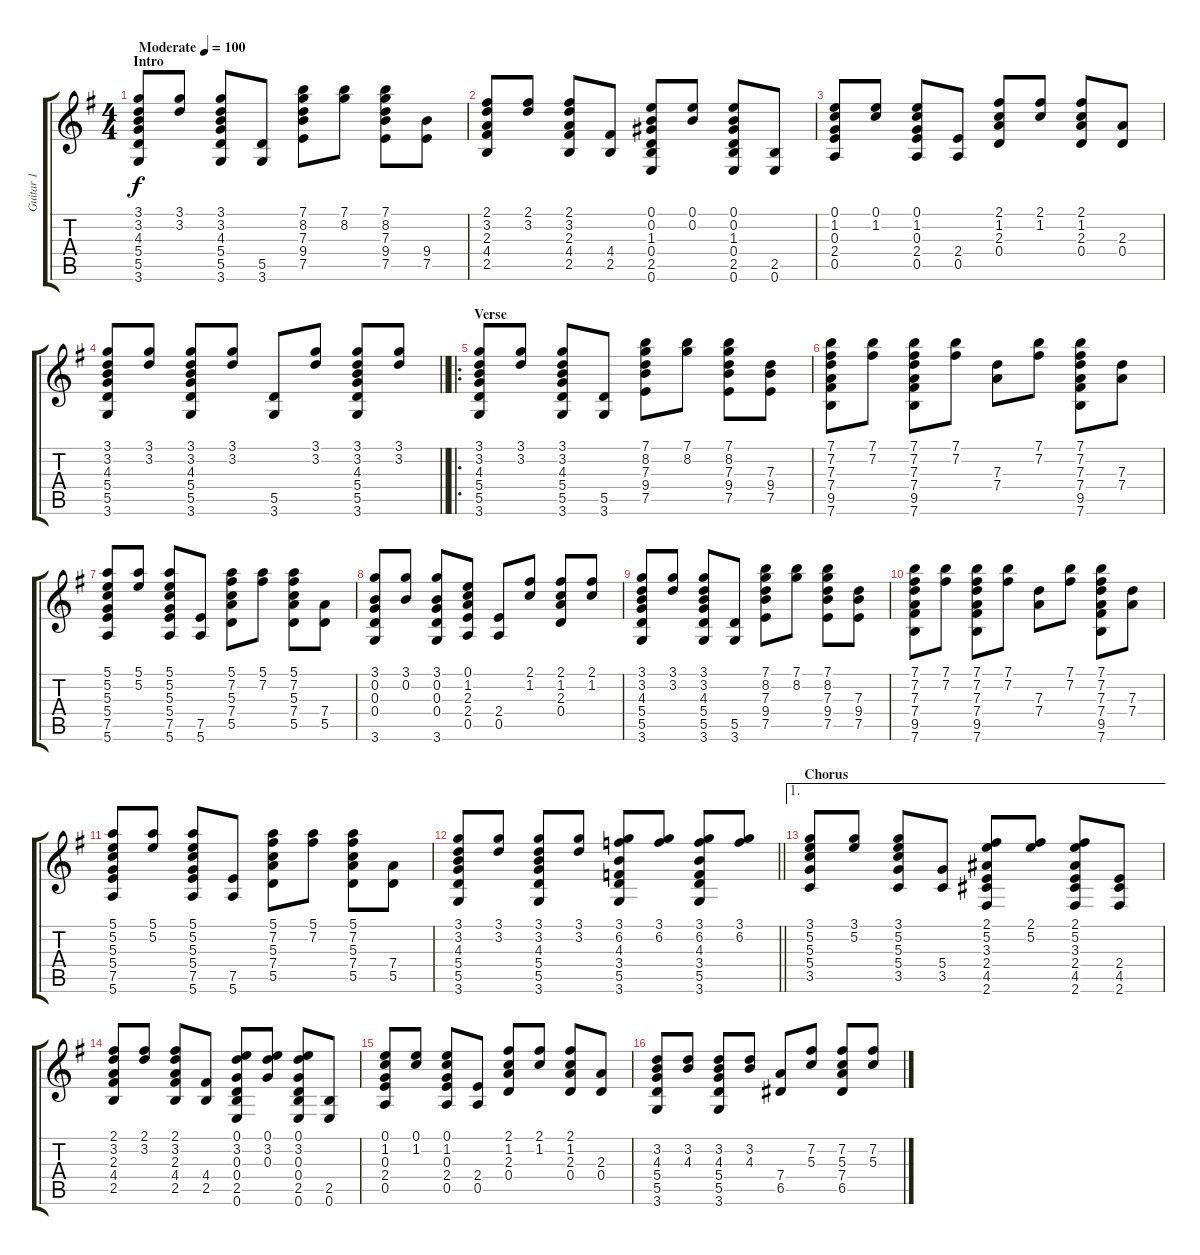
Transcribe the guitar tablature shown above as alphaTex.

\track ("Guitar 1" "Guitar 1") {instrument acousticguitarsteel}
\staff {score tabs}
\tuning (E4 B3 G3 D3 A2 E2) {hide}
\ts (4 4)
\section ("" "Intro")
\tempo (100 "Moderate")
\clef g2
\ks g
(3.1 3.2 4.3 5.4 5.5 3.6).8{dy f instrument acousticguitarsteel} (3.1 3.2).8 (3.1 3.2 4.3 5.4 5.5 3.6).8 (5.5 3.6).8 (7.1 8.2 7.3 9.4 7.5).8 (7.1 8.2).8 (7.1 8.2 7.3 9.4 7.5).8 (9.4 7.5).8 |
(2.1 3.2 2.3 4.4 2.5).8 (2.1 3.2).8 (2.1 3.2 2.3 4.4 2.5).8 (4.4 2.5).8 (0.1 0.2 1.3 0.4 2.5 0.6).8 (0.1 0.2).8 (0.1 0.2 1.3 0.4 2.5 0.6).8 (2.5 0.6).8 |
(0.1 1.2 0.3 2.4 0.5).8 (0.1 1.2).8 (0.1 1.2 0.3 2.4 0.5).8 (2.4 0.5).8 (2.1 1.2 2.3 0.4).8 (2.1 1.2).8 (2.1 1.2 2.3 0.4).8 (2.3 0.4).8 |
\barLineRight lightlight
(3.1 3.2 4.3 5.4 5.5 3.6).8 (3.1 3.2).8 (3.1 3.2 4.3 5.4 5.5 3.6).8 (3.1 3.2).8 (5.5 3.6).8 (3.1 3.2).8 (3.1 3.2 4.3 5.4 5.5 3.6).8 (3.1 3.2).8 |
\ro
\section ("" "Verse")
(3.1 3.2 4.3 5.4 5.5 3.6).8 (3.1 3.2).8 (3.1 3.2 4.3 5.4 5.5 3.6).8 (5.5 3.6).8 (7.1 8.2 7.3 9.4 7.5).8 (7.1 8.2).8 (7.1 8.2 7.3 9.4 7.5).8 (7.3 9.4 7.5).8 |
(7.1 7.2 7.3 7.4 9.5 7.6).8 (7.1 7.2).8 (7.1 7.2 7.3 7.4 9.5 7.6).8 (7.1 7.2).8 (7.3 7.4).8 (7.1 7.2).8 (7.1 7.2 7.3 7.4 9.5 7.6).8 (7.3 7.4).8 |
(5.1 5.2 5.3 5.4 7.5 5.6).8 (5.1 5.2).8 (5.1 5.2 5.3 5.4 7.5 5.6).8 (7.5 5.6).8 (5.1 7.2 5.3 7.4 5.5).8 (5.1 7.2).8 (5.1 7.2 5.3 7.4 5.5).8 (7.4 5.5).8 |
(3.1 0.2 0.3 0.4 3.6).8 (3.1 0.2).8 (3.1 0.2 0.3 0.4 3.6).8 (0.1 1.2 2.3 2.4 0.5).8 (2.4 0.5).8 (2.1 1.2).8 (2.1 1.2 2.3 0.4).8 (2.1 1.2).8 |
(3.1 3.2 4.3 5.4 5.5 3.6).8 (3.1 3.2).8 (3.1 3.2 4.3 5.4 5.5 3.6).8 (5.5 3.6).8 (7.1 8.2 7.3 9.4 7.5).8 (7.1 8.2).8 (7.1 8.2 7.3 9.4 7.5).8 (7.3 9.4 7.5).8 |
(7.1 7.2 7.3 7.4 9.5 7.6).8 (7.1 7.2).8 (7.1 7.2 7.3 7.4 9.5 7.6).8 (7.1 7.2).8 (7.3 7.4).8 (7.1 7.2).8 (7.1 7.2 7.3 7.4 9.5 7.6).8 (7.3 7.4).8 |
(5.1 5.2 5.3 5.4 7.5 5.6).8 (5.1 5.2).8 (5.1 5.2 5.3 5.4 7.5 5.6).8 (7.5 5.6).8 (5.1 7.2 5.3 7.4 5.5).8 (5.1 7.2).8 (5.1 7.2 5.3 7.4 5.5).8 (7.4 5.5).8 |
\barLineRight lightlight
(3.1 3.2 4.3 5.4 5.5 3.6).8 (3.1 3.2).8 (3.1 3.2 4.3 5.4 5.5 3.6).8 (3.1 3.2).8 (3.1 6.2 4.3 3.4 5.5 3.6).8 (3.1 6.2).8 (3.1 6.2 4.3 3.4 5.5 3.6).8 (3.1 6.2).8 |
\ae 1
\section ("" "Chorus")
(3.1 5.2 5.3 5.4 3.5).8 (3.1 5.2).8 (3.1 5.2 5.3 5.4 3.5).8 (5.4 3.5).8 (2.1 5.2 3.3 2.4 4.5 2.6).8 (2.1 5.2).8 (2.1 5.2 3.3 2.4 4.5 2.6).8 (2.4 4.5 2.6).8 |
(2.1 3.2 2.3 4.4 2.5).8 (2.1 3.2).8 (2.1 3.2 2.3 4.4 2.5).8 (4.4 2.5).8 (0.1 3.2 0.3 0.4 2.5 0.6).8 (0.1 3.2 0.3).8 (0.1 3.2 0.3 0.4 2.5 0.6).8 (2.5 0.6).8 |
(0.1 1.2 0.3 2.4 0.5).8 (0.1 1.2).8 (0.1 1.2 0.3 2.4 0.5).8 (2.4 0.5).8 (2.1 1.2 2.3 0.4).8 (2.1 1.2).8 (2.1 1.2 2.3 0.4).8 (2.3 0.4).8 |
(3.2 4.3 5.4 5.5 3.6).8 (3.2 4.3).8 (3.2 4.3 5.4 5.5 3.6).8 (3.2 4.3).8 (7.4 6.5).8 (7.2 5.3).8 (7.2 5.3 7.4 6.5).8 (7.2 5.3).8
